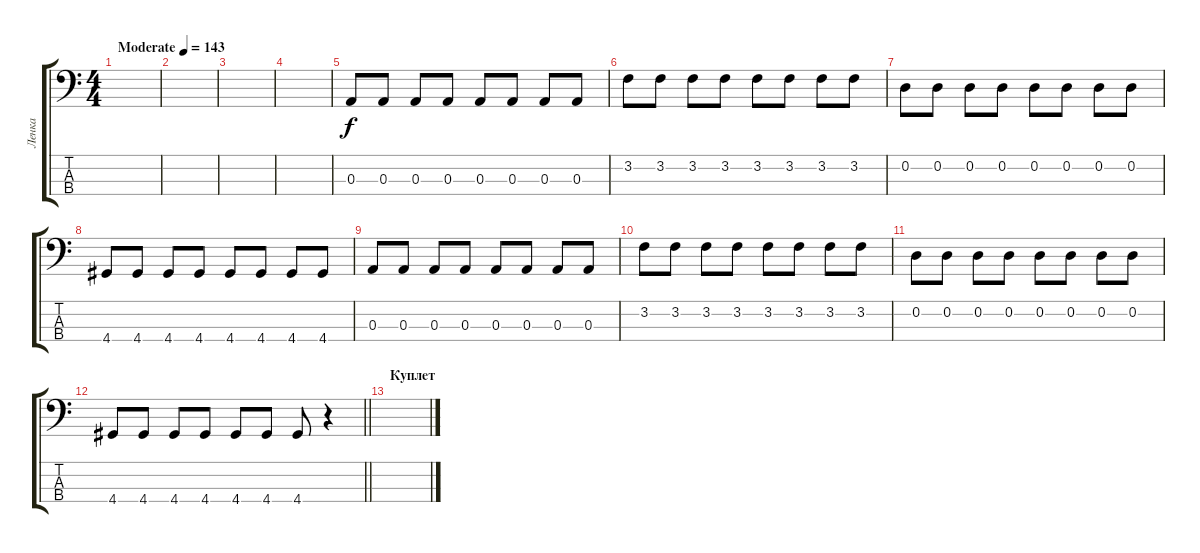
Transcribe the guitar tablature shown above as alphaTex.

\track ("Ленка" "Ленка") {instrument electricbassfinger}
\staff {score tabs}
\tuning (G2 D2 A1 E1) {hide}
\ts (4 4)
\tempo (143 "Moderate")
\clef f4
\ks c
|
|
|
|
0.3.8 0.3.8 0.3.8 0.3.8 0.3.8 0.3.8 0.3.8 0.3.8 |
3.2.8 3.2.8 3.2.8 3.2.8 3.2.8 3.2.8 3.2.8 3.2.8 |
0.2.8 0.2.8 0.2.8 0.2.8 0.2.8 0.2.8 0.2.8 0.2.8 |
4.4.8 4.4.8 4.4.8 4.4.8 4.4.8 4.4.8 4.4.8 4.4.8 |
0.3.8 0.3.8 0.3.8 0.3.8 0.3.8 0.3.8 0.3.8 0.3.8 |
3.2.8 3.2.8 3.2.8 3.2.8 3.2.8 3.2.8 3.2.8 3.2.8 |
0.2.8 0.2.8 0.2.8 0.2.8 0.2.8 0.2.8 0.2.8 0.2.8 |
\barLineRight lightlight
4.4.8 4.4.8 4.4.8 4.4.8 4.4.8 4.4.8 4.4.8 r.4 |
\section ("" "Куплет")
